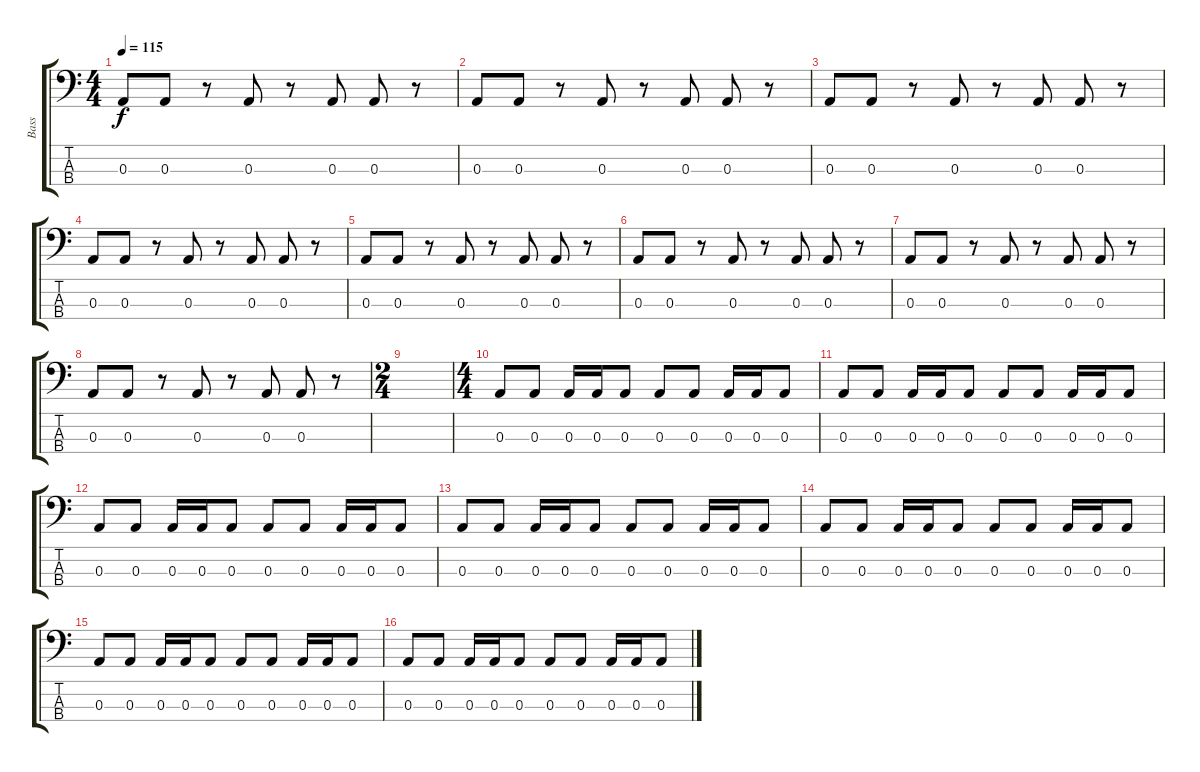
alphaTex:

\track ("Bass" "Bass") {instrument electricbasspick}
\staff {score tabs}
\tuning (G2 D2 A1 E1) {hide}
\ts (4 4)
\tempo 115
\clef f4
\ks c
0.3.8{dy f} 0.3.8 r.8 0.3.8 r.8 0.3.8 0.3.8 r.8 |
0.3.8 0.3.8 r.8 0.3.8 r.8 0.3.8 0.3.8 r.8 |
0.3.8 0.3.8 r.8 0.3.8 r.8 0.3.8 0.3.8 r.8 |
0.3.8 0.3.8 r.8 0.3.8 r.8 0.3.8 0.3.8 r.8 |
0.3.8 0.3.8 r.8 0.3.8 r.8 0.3.8 0.3.8 r.8 |
0.3.8 0.3.8 r.8 0.3.8 r.8 0.3.8 0.3.8 r.8 |
0.3.8 0.3.8 r.8 0.3.8 r.8 0.3.8 0.3.8 r.8 |
0.3.8 0.3.8 r.8 0.3.8 r.8 0.3.8 0.3.8 r.8 |
\ts (2 4)
|
\ts (4 4)
0.3.8 0.3.8 0.3.16 0.3.16 0.3.8 0.3.8 0.3.8 0.3.16 0.3.16 0.3.8 |
0.3.8 0.3.8 0.3.16 0.3.16 0.3.8 0.3.8 0.3.8 0.3.16 0.3.16 0.3.8 |
0.3.8 0.3.8 0.3.16 0.3.16 0.3.8 0.3.8 0.3.8 0.3.16 0.3.16 0.3.8 |
0.3.8 0.3.8 0.3.16 0.3.16 0.3.8 0.3.8 0.3.8 0.3.16 0.3.16 0.3.8 |
0.3.8 0.3.8 0.3.16 0.3.16 0.3.8 0.3.8 0.3.8 0.3.16 0.3.16 0.3.8 |
0.3.8 0.3.8 0.3.16 0.3.16 0.3.8 0.3.8 0.3.8 0.3.16 0.3.16 0.3.8 |
0.3.8 0.3.8 0.3.16 0.3.16 0.3.8 0.3.8 0.3.8 0.3.16 0.3.16 0.3.8
